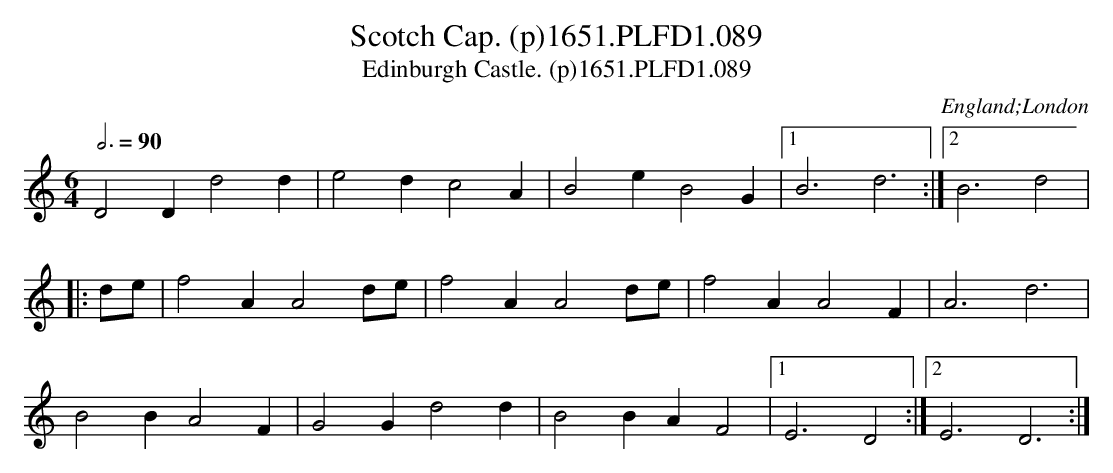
X:1
T:Scotch Cap. (p)1651.PLFD1.089
T:Edinburgh Castle. (p)1651.PLFD1.089
M:6/4
L:1/4
Q:3/4=90
O:England;London
K:C
D2 D d2 d|e2 d c2 A|B2 e B2 G|1B3 d3:|2B3d2|
|:d/e/|f2 A A2 d/e/|f2 A A2 d/e/|f2 A A2 F|A3 d3|
B2 B A2 F|G2 G d2 d|B2 B A F2|1E3D2:|2E3 D3:|
